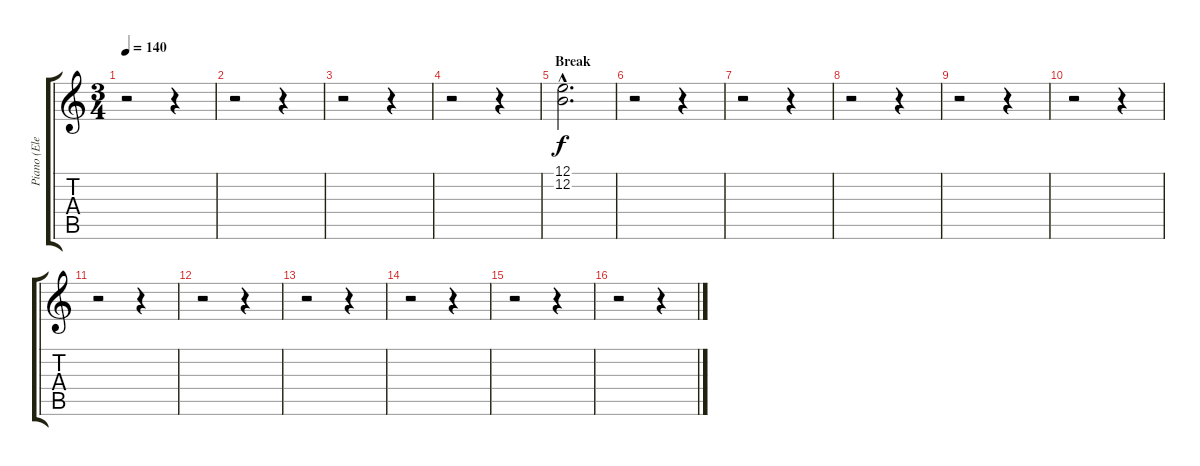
\track ("Piano (Electric Grand)" "Piano (Ele") {instrument electricgrandpiano}
\staff {score tabs}
\tuning (E4 B3 G3 D3 A2 E2) {hide}
\ts (3 4)
\tempo 140
\clef g2
\ks c
r.2{dy mf} r.4 |
r.2 r.4 |
r.2 r.4 |
r.2 r.4 |
\section ("" "Break")
(12.1{hac} 12.2{hac}).2{d dy f} |
r.2 r.4 |
r.2 r.4 |
r.2 r.4 |
r.2 r.4 |
r.2 r.4 |
r.2 r.4 |
r.2 r.4 |
r.2 r.4 |
r.2 r.4 |
r.2 r.4 |
r.2 r.4
